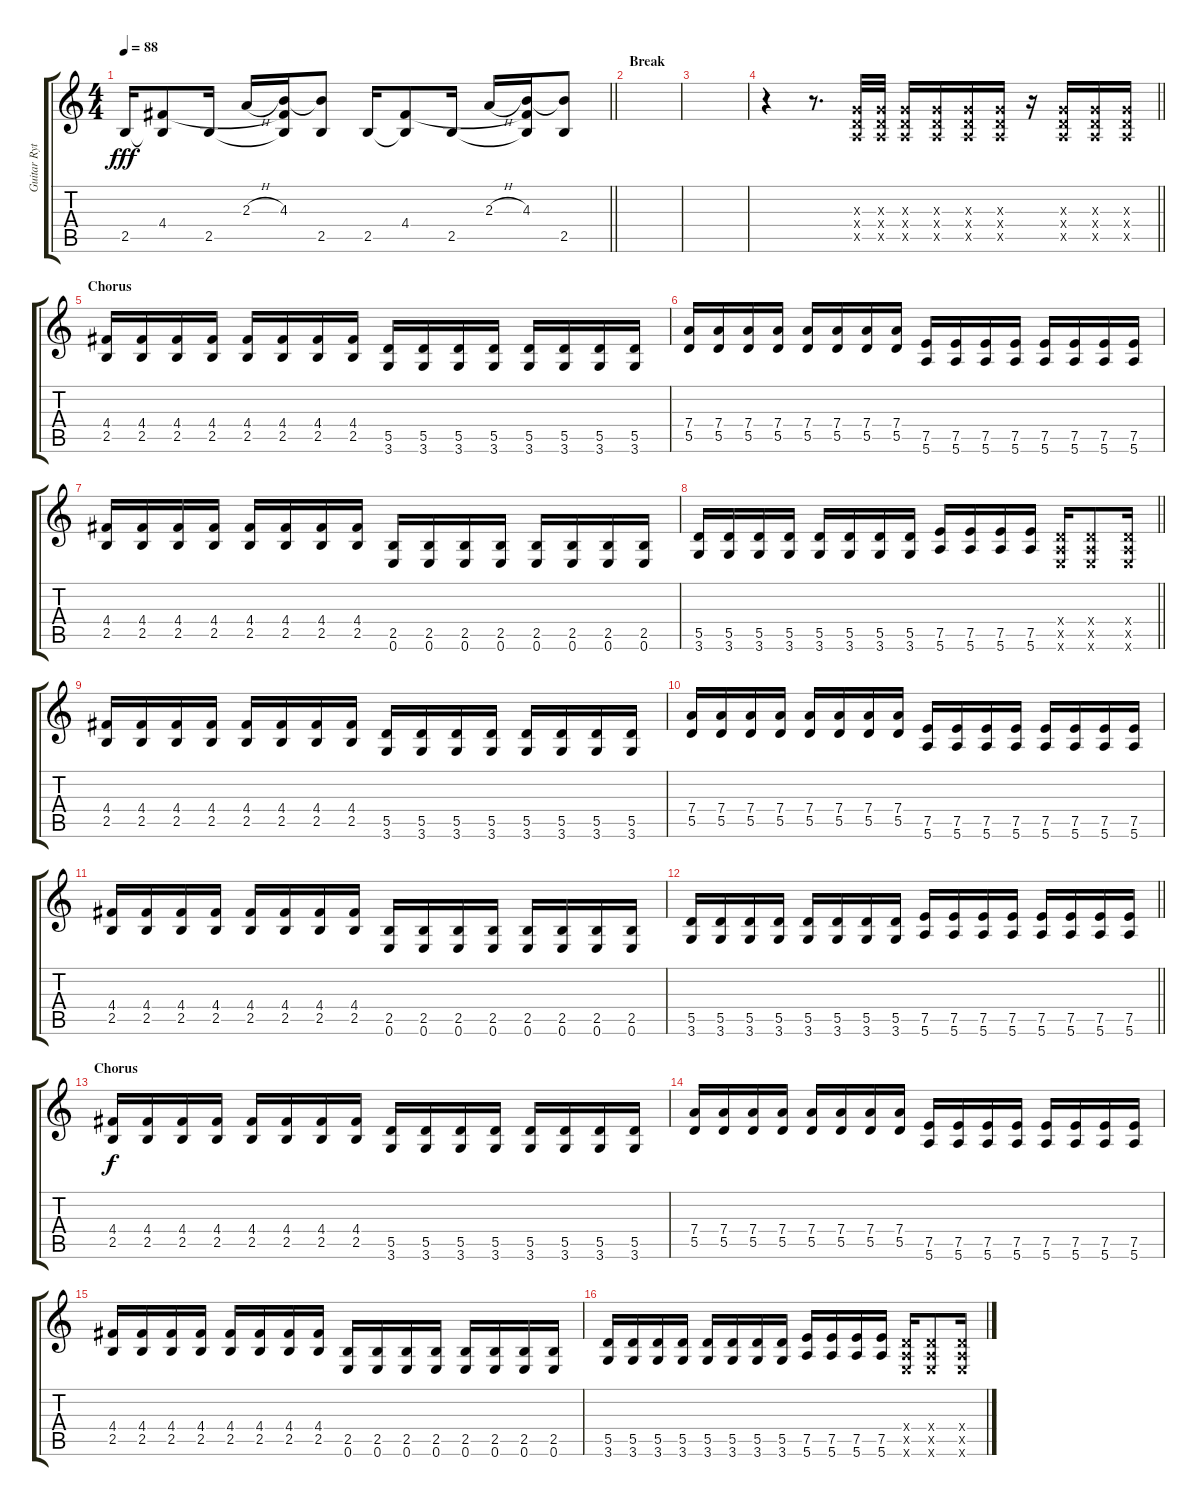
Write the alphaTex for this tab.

\track ("Guitar Rythm" "Guitar Ryt") {instrument overdrivenguitar}
\staff {score tabs}
\tuning (E4 B3 G3 D3 A2 E2) {hide}
\ts (4 4)
\tempo 88
\clef g2
\barLineRight lightlight
\ks c
2.5.16{dy fff} (4.4 2.5{t}).8 2.5.16 2.3{h}.16 (4.3 4.4{t} 2.5{t}).16 (4.3{t} 2.5).8 2.5.16 (4.4 2.5{t}).8 2.5.16 2.3{h}.16 (4.3 4.4{t} 2.5{t}).16 (4.3{t} 2.5).8 |
\section ("" "Break")
|
|
\barLineRight lightlight
r.4{volume 7 instrument overdrivenguitar} r.8{d} (0.3{x} 0.4{x} 0.5{x}).32 (0.3{x} 0.4{x} 0.5{x}).32 (0.3{x} 0.4{x} 0.5{x}).16 (0.3{x} 0.4{x} 0.5{x}).16 (0.3{x} 0.4{x} 0.5{x}).16 (0.3{x} 0.4{x} 0.5{x}).16 r.16 (0.3{x} 0.4{x} 0.5{x}).16 (0.3{x} 0.4{x} 0.5{x}).16 (0.3{x} 0.4{x} 0.5{x}).16 |
\section ("" "Chorus")
(4.4 2.5).16{volume 10 instrument overdrivenguitar} (4.4 2.5).16 (4.4 2.5).16 (4.4 2.5).16 (4.4 2.5).16 (4.4 2.5).16 (4.4 2.5).16 (4.4 2.5).16 (5.5 3.6).16 (5.5 3.6).16 (5.5 3.6).16 (5.5 3.6).16 (5.5 3.6).16 (5.5 3.6).16 (5.5 3.6).16 (5.5 3.6).16 |
(7.4 5.5).16 (7.4 5.5).16 (7.4 5.5).16 (7.4 5.5).16 (7.4 5.5).16 (7.4 5.5).16 (7.4 5.5).16 (7.4 5.5).16 (7.5 5.6).16 (7.5 5.6).16 (7.5 5.6).16 (7.5 5.6).16 (7.5 5.6).16 (7.5 5.6).16 (7.5 5.6).16 (7.5 5.6).16 |
(4.4 2.5).16 (4.4 2.5).16 (4.4 2.5).16 (4.4 2.5).16 (4.4 2.5).16 (4.4 2.5).16 (4.4 2.5).16 (4.4 2.5).16 (2.5 0.6).16 (2.5 0.6).16 (2.5 0.6).16 (2.5 0.6).16 (2.5 0.6).16 (2.5 0.6).16 (2.5 0.6).16 (2.5 0.6).16 |
\barLineRight lightlight
(5.5 3.6).16 (5.5 3.6).16 (5.5 3.6).16 (5.5 3.6).16 (5.5 3.6).16 (5.5 3.6).16 (5.5 3.6).16 (5.5 3.6).16 (7.5 5.6).16 (7.5 5.6).16 (7.5 5.6).16 (7.5 5.6).16 (0.4{x} 0.5{x} 0.6{x}).16 (0.4{x} 0.5{x} 0.6{x}).8 (0.4{x} 0.5{x} 0.6{x}).16 |
(4.4 2.5).16 (4.4 2.5).16 (4.4 2.5).16 (4.4 2.5).16 (4.4 2.5).16 (4.4 2.5).16 (4.4 2.5).16 (4.4 2.5).16 (5.5 3.6).16 (5.5 3.6).16 (5.5 3.6).16 (5.5 3.6).16 (5.5 3.6).16 (5.5 3.6).16 (5.5 3.6).16 (5.5 3.6).16 |
(7.4 5.5).16 (7.4 5.5).16 (7.4 5.5).16 (7.4 5.5).16 (7.4 5.5).16 (7.4 5.5).16 (7.4 5.5).16 (7.4 5.5).16 (7.5 5.6).16 (7.5 5.6).16 (7.5 5.6).16 (7.5 5.6).16 (7.5 5.6).16 (7.5 5.6).16 (7.5 5.6).16 (7.5 5.6).16 |
(4.4 2.5).16 (4.4 2.5).16 (4.4 2.5).16 (4.4 2.5).16 (4.4 2.5).16 (4.4 2.5).16 (4.4 2.5).16 (4.4 2.5).16 (2.5 0.6).16 (2.5 0.6).16 (2.5 0.6).16 (2.5 0.6).16 (2.5 0.6).16 (2.5 0.6).16 (2.5 0.6).16 (2.5 0.6).16 |
\barLineRight lightlight
(5.5 3.6).16 (5.5 3.6).16 (5.5 3.6).16 (5.5 3.6).16 (5.5 3.6).16 (5.5 3.6).16 (5.5 3.6).16 (5.5 3.6).16 (7.5 5.6).16 (7.5 5.6).16 (7.5 5.6).16 (7.5 5.6).16 (7.5 5.6).16 (7.5 5.6).16 (7.5 5.6).16 (7.5 5.6).16 |
\section ("" "Chorus")
(4.4 2.5).16{dy f volume 10} (4.4 2.5).16 (4.4 2.5).16 (4.4 2.5).16 (4.4 2.5).16 (4.4 2.5).16 (4.4 2.5).16 (4.4 2.5).16 (5.5 3.6).16 (5.5 3.6).16 (5.5 3.6).16 (5.5 3.6).16 (5.5 3.6).16 (5.5 3.6).16 (5.5 3.6).16 (5.5 3.6).16 |
(7.4 5.5).16 (7.4 5.5).16 (7.4 5.5).16 (7.4 5.5).16 (7.4 5.5).16 (7.4 5.5).16 (7.4 5.5).16 (7.4 5.5).16 (7.5 5.6).16 (7.5 5.6).16 (7.5 5.6).16 (7.5 5.6).16 (7.5 5.6).16 (7.5 5.6).16 (7.5 5.6).16 (7.5 5.6).16 |
(4.4 2.5).16 (4.4 2.5).16 (4.4 2.5).16 (4.4 2.5).16 (4.4 2.5).16 (4.4 2.5).16 (4.4 2.5).16 (4.4 2.5).16 (2.5 0.6).16 (2.5 0.6).16 (2.5 0.6).16 (2.5 0.6).16 (2.5 0.6).16 (2.5 0.6).16 (2.5 0.6).16 (2.5 0.6).16 |
(5.5 3.6).16 (5.5 3.6).16 (5.5 3.6).16 (5.5 3.6).16 (5.5 3.6).16 (5.5 3.6).16 (5.5 3.6).16 (5.5 3.6).16 (7.5 5.6).16 (7.5 5.6).16 (7.5 5.6).16 (7.5 5.6).16 (0.4{x} 0.5{x} 0.6{x}).16 (0.4{x} 0.5{x} 0.6{x}).8 (0.4{x} 0.5{x} 0.6{x}).16
